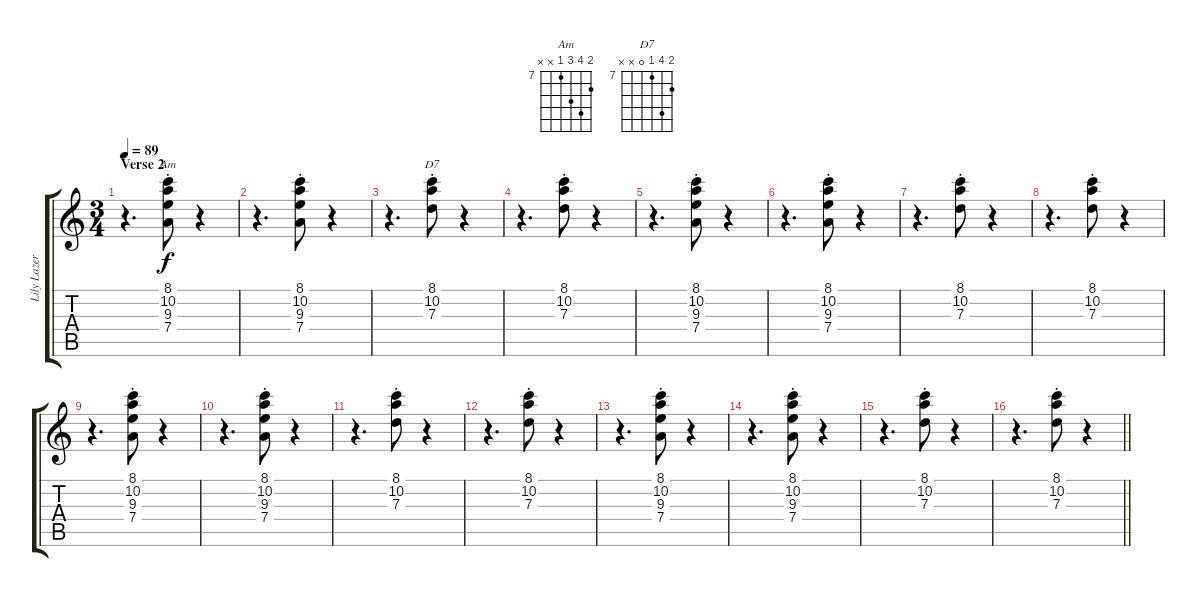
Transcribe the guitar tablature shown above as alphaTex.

\track ("Lily Lazer (Guitar)" "Lily Lazer") {instrument electricguitarjazz}
\staff {score tabs}
\tuning (E4 B3 G3 D3 A2 E2) {hide}
\chord ("Am" 8 10 9 7 x x) {firstfret 7}
\chord ("D7" 8 10 7 0 x x) {firstfret 7}
\ts (3 4)
\section ("" "Verse 2")
\tempo 89
\clef g2
\ks c
r.4{d dy f} (8.1{st} 10.2{st} 9.3{st} 7.4{st}).8{ch "Am"} r.4 |
r.4{d} (8.1{st} 10.2{st} 9.3{st} 7.4{st}).8 r.4 |
r.4{d} (8.1{st} 10.2{st} 7.3{st}).8{ch "D7"} r.4 |
r.4{d} (8.1{st} 10.2{st} 7.3{st}).8 r.4 |
r.4{d} (8.1{st} 10.2{st} 9.3{st} 7.4{st}).8 r.4 |
r.4{d} (8.1{st} 10.2{st} 9.3{st} 7.4{st}).8 r.4 |
r.4{d} (8.1{st} 10.2{st} 7.3{st}).8 r.4 |
r.4{d} (8.1{st} 10.2{st} 7.3{st}).8 r.4 |
r.4{d} (8.1{st} 10.2{st} 9.3{st} 7.4{st}).8 r.4 |
r.4{d} (8.1{st} 10.2{st} 9.3{st} 7.4{st}).8 r.4 |
r.4{d} (8.1{st} 10.2{st} 7.3{st}).8 r.4 |
r.4{d} (8.1{st} 10.2{st} 7.3{st}).8 r.4 |
r.4{d} (8.1{st} 10.2{st} 9.3{st} 7.4{st}).8 r.4 |
r.4{d} (8.1{st} 10.2{st} 9.3{st} 7.4{st}).8 r.4 |
r.4{d} (8.1{st} 10.2{st} 7.3{st}).8 r.4 |
\barLineRight lightlight
r.4{d} (8.1{st} 10.2{st} 7.3{st}).8 r.4
